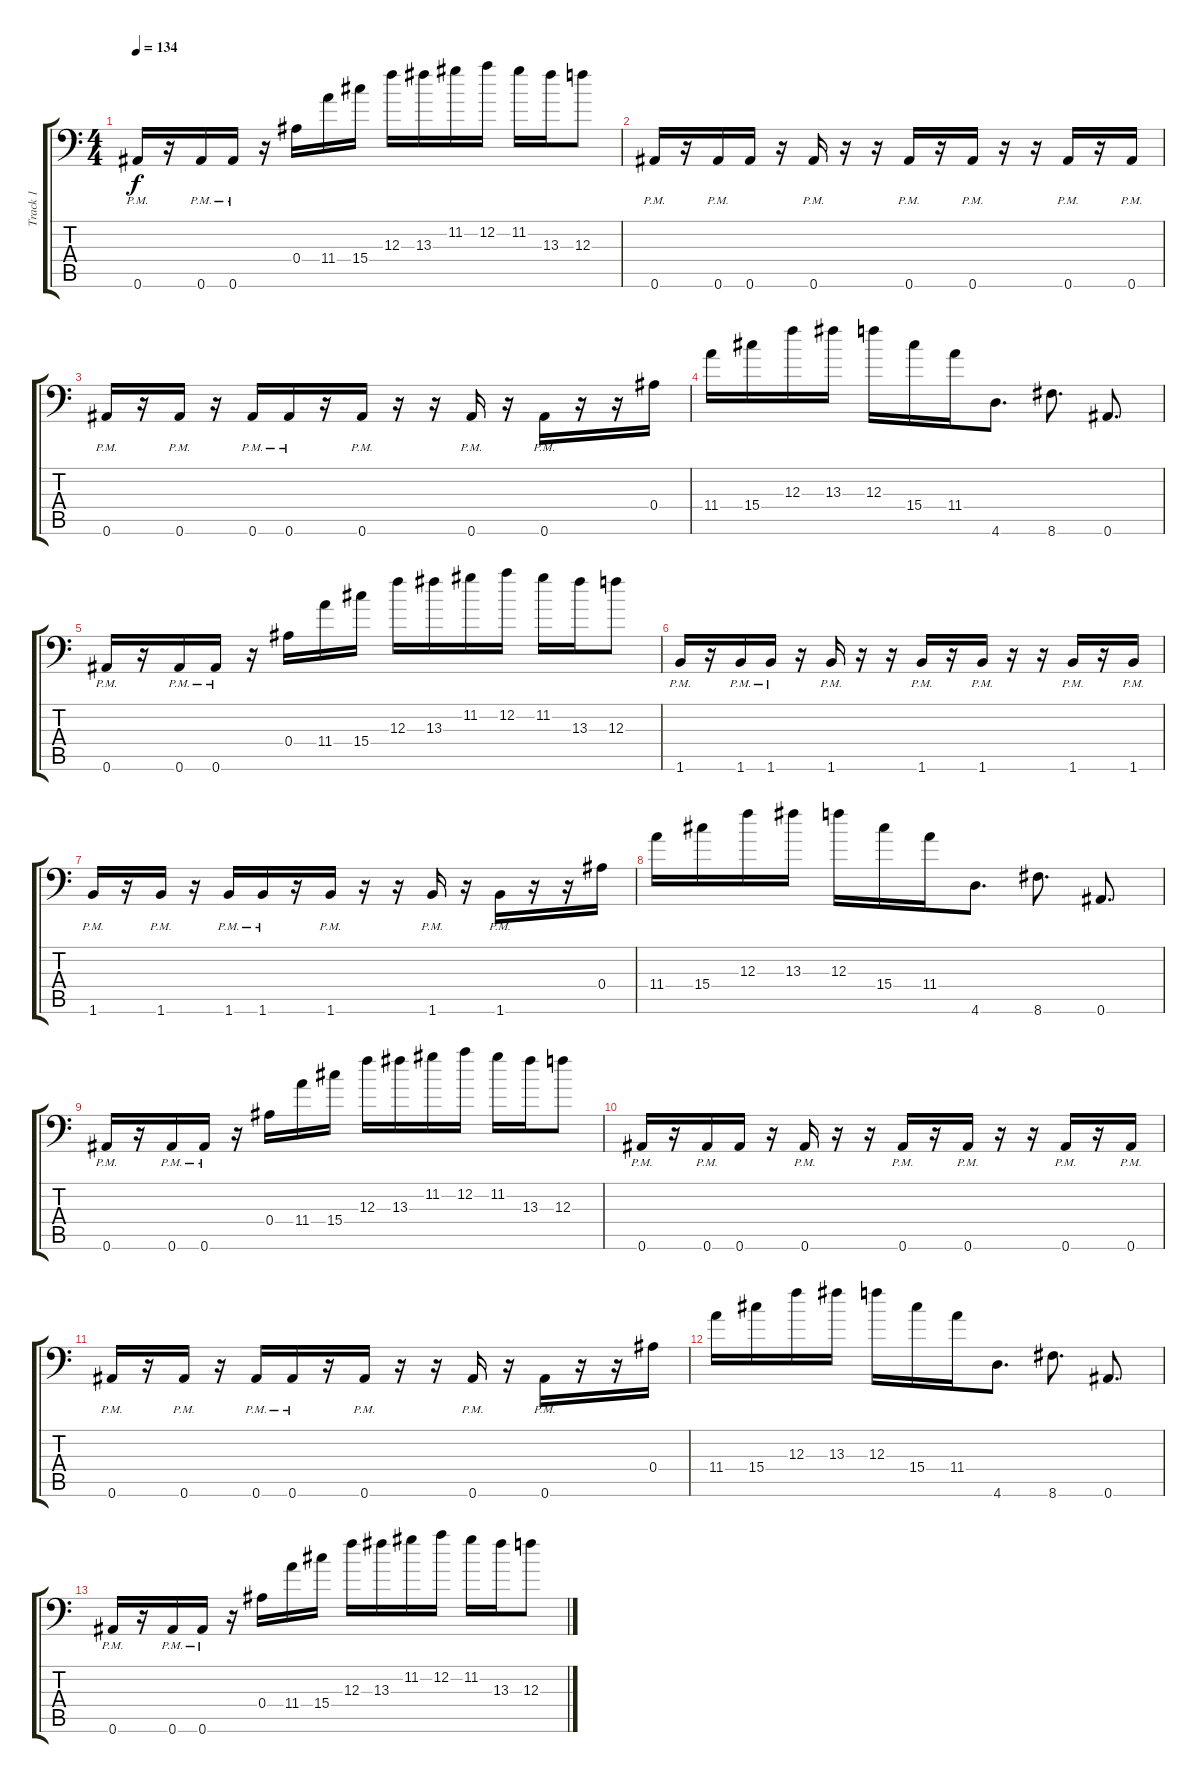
\track ("Track 1" "Track 1") {instrument distortionguitar}
\staff {score tabs}
\tuning (D4 A3 F3 Bb2 F2 Bb1) {hide}
\ts (4 4)
\tempo 134
\clef f4
\ks c
0.6{pm}.16{dy f} r.16 0.6{pm}.16 0.6{pm}.16 r.16 0.4.16 11.4.16 15.4.16 12.3.16 13.3.16 11.2.16 12.2.16 11.2.16 13.3.16 12.3.8 |
0.6{pm}.16 r.16 0.6{pm}.16 0.6.16 r.16 0.6{pm}.16 r.16 r.16 0.6{pm}.16 r.16 0.6{pm}.16 r.16 r.16 0.6{pm}.16 r.16 0.6{pm}.16 |
0.6{pm}.16 r.16 0.6{pm}.16 r.16 0.6{pm}.16 0.6{pm}.16 r.16 0.6{pm}.16 r.16 r.16 0.6{pm}.16 r.16 0.6{pm}.16 r.16 r.16 0.4.16 |
11.4.16 15.4.16 12.3.16 13.3.16 12.3.16 15.4.16 11.4.16 4.6.8{d} 8.6.8{d} 0.6.8{d} |
0.6{pm}.16 r.16 0.6{pm}.16 0.6{pm}.16 r.16 0.4.16 11.4.16 15.4.16 12.3.16 13.3.16 11.2.16 12.2.16 11.2.16 13.3.16 12.3.8 |
1.6{pm}.16 r.16 1.6{pm}.16 1.6{pm}.16 r.16 1.6{pm}.16 r.16 r.16 1.6{pm}.16 r.16 1.6{pm}.16 r.16 r.16 1.6{pm}.16 r.16 1.6{pm}.16 |
1.6{pm}.16 r.16 1.6{pm}.16 r.16 1.6{pm}.16 1.6{pm}.16 r.16 1.6{pm}.16 r.16 r.16 1.6{pm}.16 r.16 1.6{pm}.16 r.16 r.16 0.4.16 |
11.4.16 15.4.16 12.3.16 13.3.16 12.3.16 15.4.16 11.4.16 4.6.8{d} 8.6.8{d} 0.6.8{d} |
0.6{pm}.16 r.16 0.6{pm}.16 0.6{pm}.16 r.16 0.4.16 11.4.16 15.4.16 12.3.16 13.3.16 11.2.16 12.2.16 11.2.16 13.3.16 12.3.8 |
0.6{pm}.16 r.16 0.6{pm}.16 0.6.16 r.16 0.6{pm}.16 r.16 r.16 0.6{pm}.16 r.16 0.6{pm}.16 r.16 r.16 0.6{pm}.16 r.16 0.6{pm}.16 |
0.6{pm}.16 r.16 0.6{pm}.16 r.16 0.6{pm}.16 0.6{pm}.16 r.16 0.6{pm}.16 r.16 r.16 0.6{pm}.16 r.16 0.6{pm}.16 r.16 r.16 0.4.16 |
11.4.16 15.4.16 12.3.16 13.3.16 12.3.16 15.4.16 11.4.16 4.6.8{d} 8.6.8{d} 0.6.8{d} |
0.6{pm}.16 r.16 0.6{pm}.16 0.6{pm}.16 r.16 0.4.16 11.4.16 15.4.16 12.3.16 13.3.16 11.2.16 12.2.16 11.2.16 13.3.16 12.3.8
